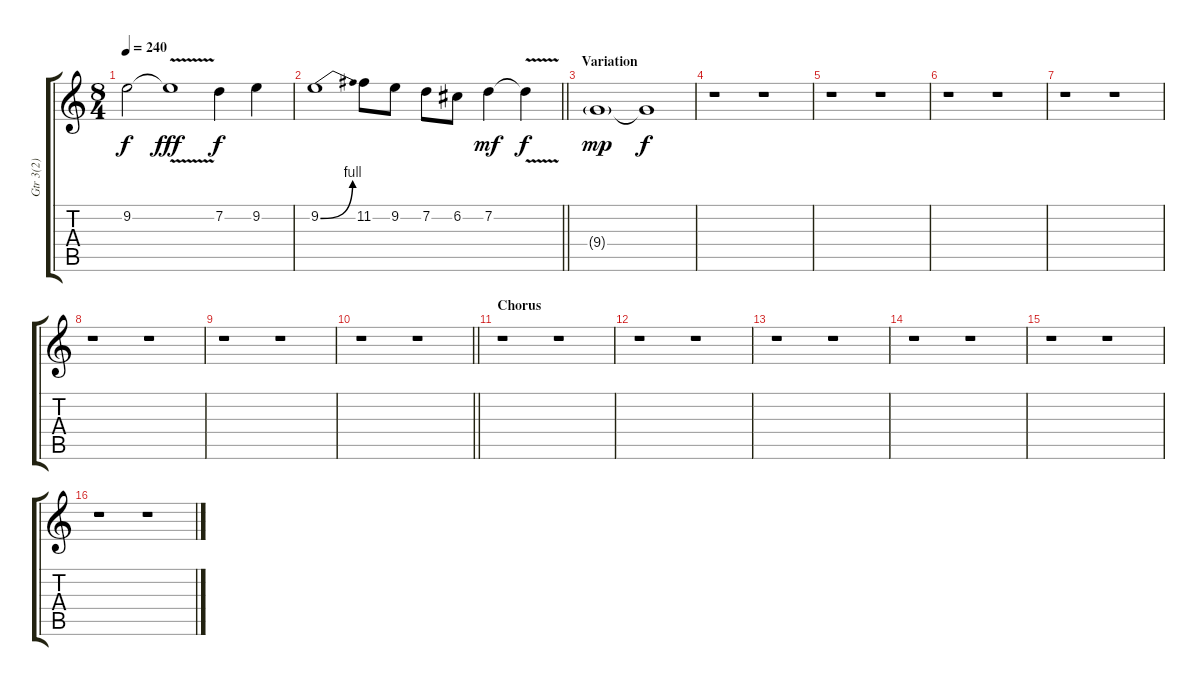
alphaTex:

\track ("Gtr 3(2)" "Gtr 3(2)") {instrument overdrivenguitar}
\staff {score tabs}
\tuning (C4 G3 Eb3 Bb2 F2 C2) {hide}
\ts (8 4)
\tempo 240
\clef g2
\ks c
9.2.2{dy f} 9.2{v t}.1{dy fff} 7.2.4{dy f} 9.2.4 |
\barLineRight lightlight
9.2{be (bend 0 0 60 4)}.1 11.2.8 9.2.8 7.2.8 6.2.8 7.2.4{dy mf} 7.2{v t}.4{dy f} |
\section ("" "Variation")
9.4{g}.1{dy mp volume 6} 9.4{t}.1{dy f} |
r.1{volume 9} r.1 |
r.1 r.1 |
r.1 r.1 |
r.1 r.1 |
r.1 r.1 |
r.1 r.1 |
\barLineRight lightlight
r.1 r.1 |
\section ("" "Chorus")
r.1 r.1 |
r.1 r.1 |
r.1 r.1 |
r.1 r.1 |
r.1 r.1 |
r.1 r.1
